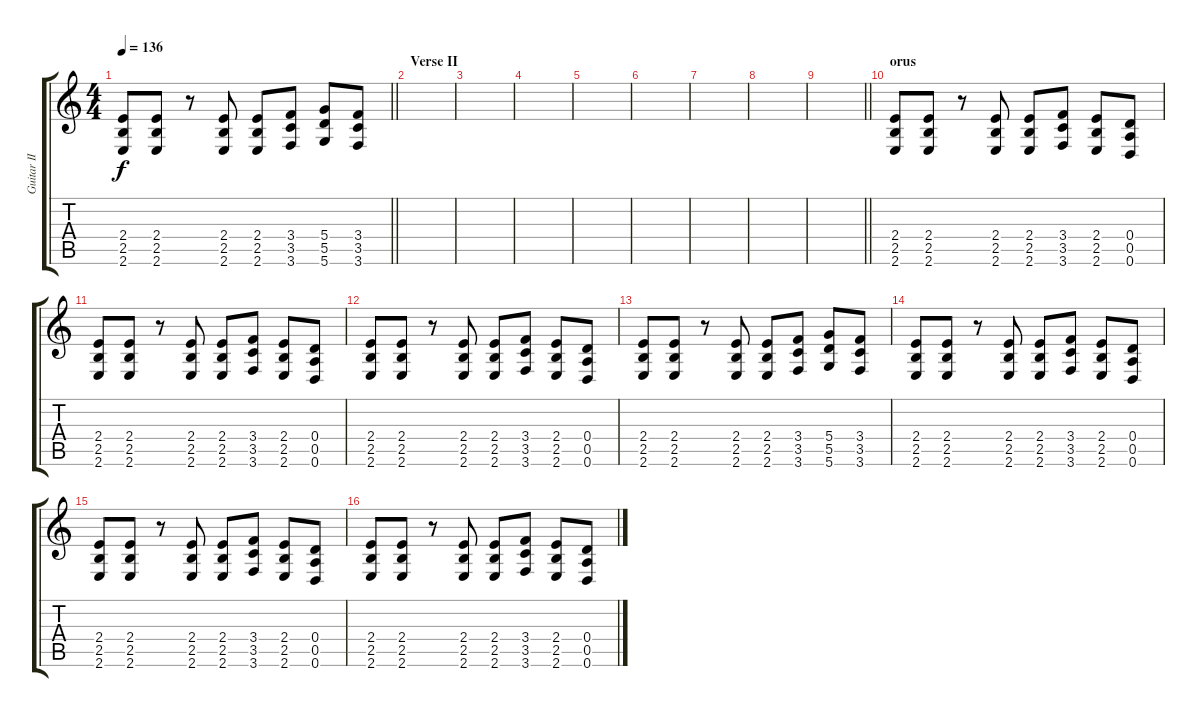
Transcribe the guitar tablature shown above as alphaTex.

\track ("Guitar II" "Guitar II") {instrument distortionguitar}
\staff {score tabs}
\tuning (E4 B3 G3 D3 A2 D2) {hide}
\ts (4 4)
\tempo 136
\clef g2
\barLineRight lightlight
\ks c
(2.4 2.5 2.6).8{dy f} (2.4 2.5 2.6).8 r.8 (2.4 2.5 2.6).8 (2.4 2.5 2.6).8 (3.4 3.5 3.6).8 (5.4 5.5 5.6).8 (3.4 3.5 3.6).8 |
\section ("" "Verse II")
|
|
|
|
|
|
|
\barLineRight lightlight
|
\section ("" "orus")
(2.4 2.5 2.6).8 (2.4 2.5 2.6).8 r.8 (2.4 2.5 2.6).8 (2.4 2.5 2.6).8 (3.4 3.5 3.6).8 (2.4 2.5 2.6).8 (0.4 0.5 0.6).8 |
(2.4 2.5 2.6).8 (2.4 2.5 2.6).8 r.8 (2.4 2.5 2.6).8 (2.4 2.5 2.6).8 (3.4 3.5 3.6).8 (2.4 2.5 2.6).8 (0.4 0.5 0.6).8 |
(2.4 2.5 2.6).8 (2.4 2.5 2.6).8 r.8 (2.4 2.5 2.6).8 (2.4 2.5 2.6).8 (3.4 3.5 3.6).8 (2.4 2.5 2.6).8 (0.4 0.5 0.6).8 |
(2.4 2.5 2.6).8 (2.4 2.5 2.6).8 r.8 (2.4 2.5 2.6).8 (2.4 2.5 2.6).8 (3.4 3.5 3.6).8 (5.4 5.5 5.6).8 (3.4 3.5 3.6).8 |
(2.4 2.5 2.6).8 (2.4 2.5 2.6).8 r.8 (2.4 2.5 2.6).8 (2.4 2.5 2.6).8 (3.4 3.5 3.6).8 (2.4 2.5 2.6).8 (0.4 0.5 0.6).8 |
(2.4 2.5 2.6).8 (2.4 2.5 2.6).8 r.8 (2.4 2.5 2.6).8 (2.4 2.5 2.6).8 (3.4 3.5 3.6).8 (2.4 2.5 2.6).8 (0.4 0.5 0.6).8 |
(2.4 2.5 2.6).8 (2.4 2.5 2.6).8 r.8 (2.4 2.5 2.6).8 (2.4 2.5 2.6).8 (3.4 3.5 3.6).8 (2.4 2.5 2.6).8 (0.4 0.5 0.6).8
